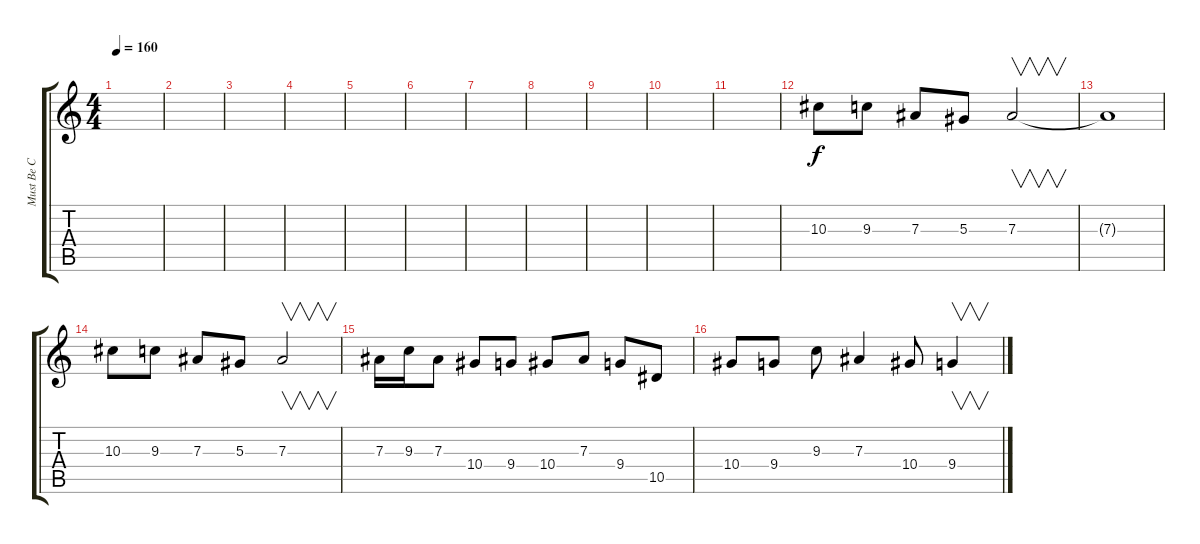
\track ("Must Be C Tuned" "Must Be C ") {instrument distortionguitar}
\staff {score tabs}
\tuning (C4 G3 Eb3 Bb2 F2 C2) {hide}
\ts (4 4)
\tempo 160
\clef g2
\ks c
|
|
|
|
|
|
|
|
|
|
|
10.3.8 9.3.8 7.3.8 5.3.8 7.3.2{v} |
7.3{t}.1 |
10.3.8 9.3.8 7.3.8 5.3.8 7.3.2{v} |
7.3.16 9.3.16 7.3.8 10.4.8 9.4.8 10.4.8 7.3.8 9.4.8 10.5.8 |
10.4.8 9.4.8 9.3.8 7.3.4 10.4.8 9.4.4{v}
